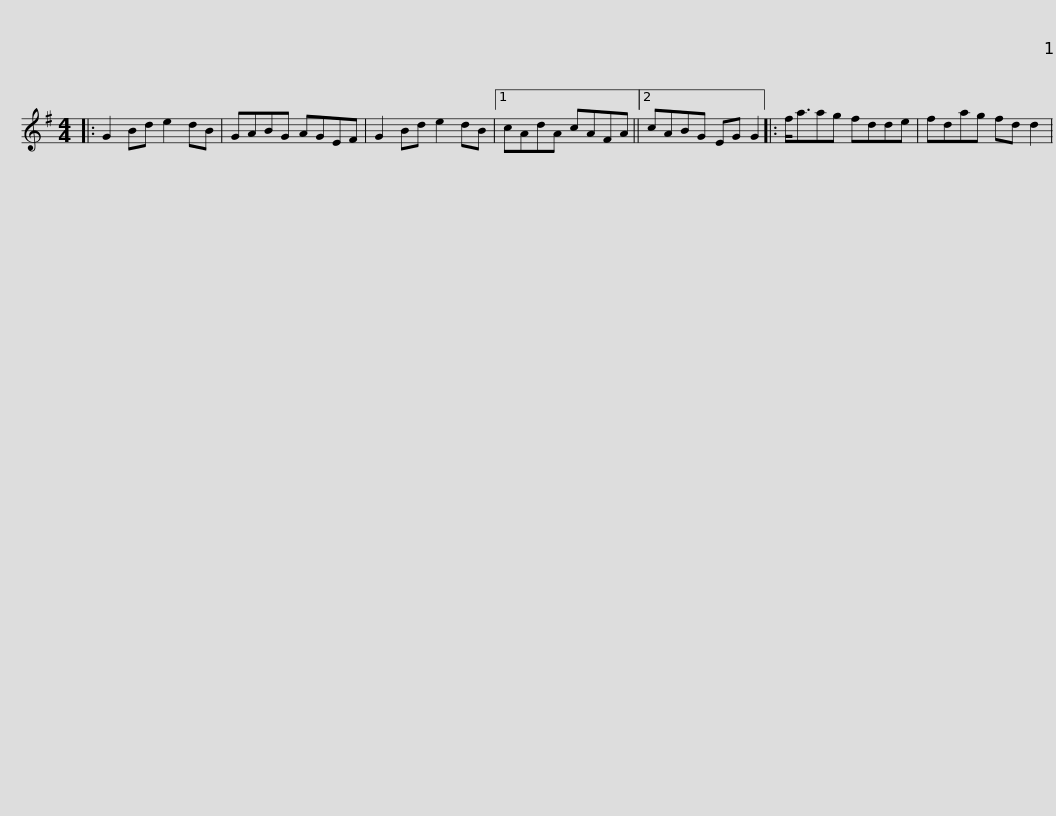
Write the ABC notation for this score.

X:1
L:1/8
M:4/4
I:linebreak $
K:G
V:1 treble
V:1
|: G2 Bd e2 dB | GABG AGEF | G2 Bd e2 dB |1 cAdA cAFA ||2 cABG EG G2 |:$ %5
 f<aag fdde | fdag fd d2 | %7
